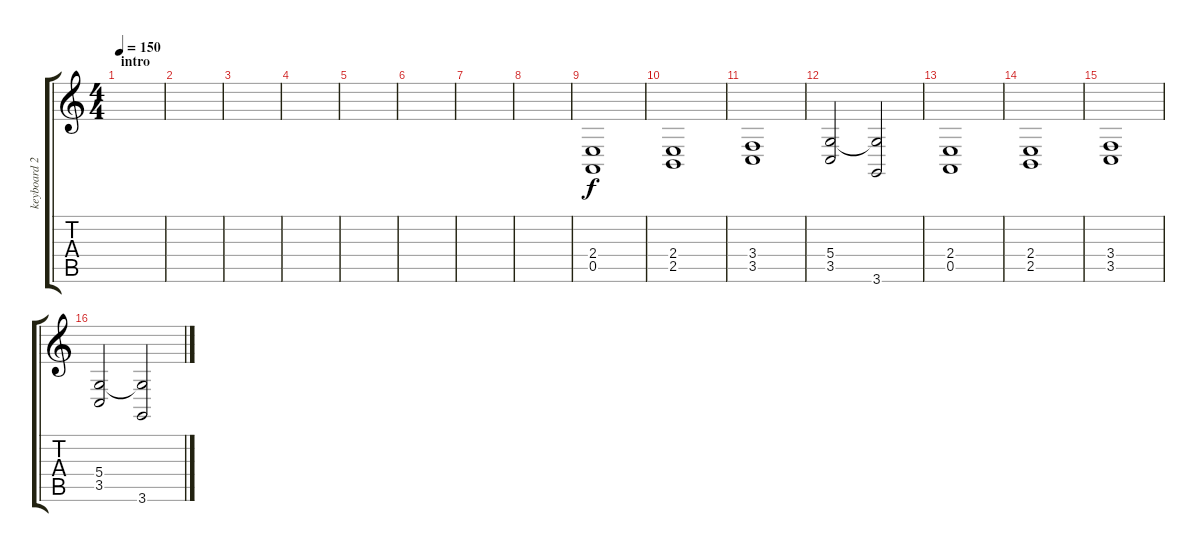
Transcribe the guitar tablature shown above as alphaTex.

\track ("keyboard 2" "keyboard 2") {instrument synthstrings1}
\staff {score tabs}
\tuning (E4 B3 G3 D3 A2 E2) {hide}
\ts (4 4)
\section ("" "intro")
\tempo 150
\clef g2
\ks c
|
|
|
|
|
|
|
|
(2.4 0.5).1 |
(2.4 2.5).1 |
(3.4 3.5).1 |
(5.4 3.5).2 (5.4{t} 3.6).2 |
(2.4 0.5).1 |
(2.4 2.5).1 |
(3.4 3.5).1 |
(5.4 3.5).2 (5.4{t} 3.6).2
